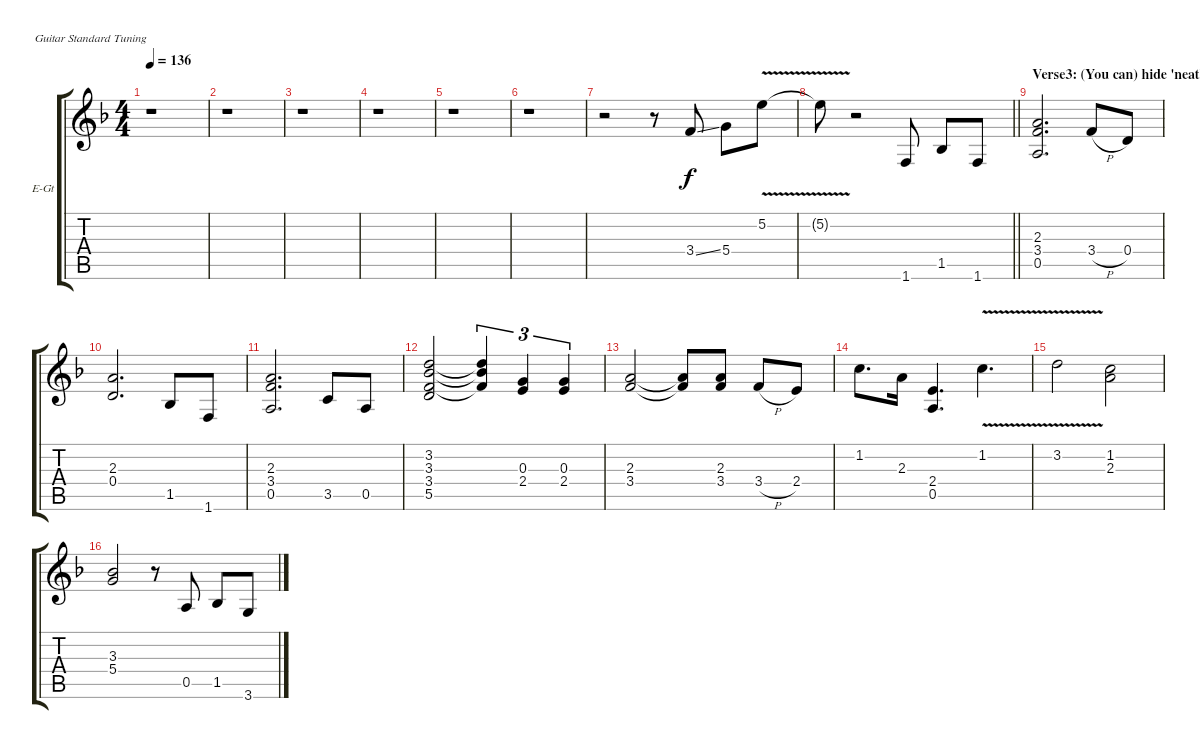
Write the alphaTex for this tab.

\bracketExtendMode groupsimilarinstruments
\firstSystemTrackNameOrientation horizontal
\otherSystemsTrackNameOrientation horizontal
\track ("Guitar 2" "E-Gt") {instrument electricguitarclean}
\staff {score tabs}
\tuning (E4 B3 G3 D3 A2 E2)
\ts (4 4)
\tempo 136
\clef g2
\ks f
r.1{dy f} |
r.1 |
r.1 |
r.1 |
r.1 |
r.1 |
r.2 r.8 3.4{ss}.8 5.4.8 5.2{v}.8 |
\barLineRight lightlight
5.2{v t}.8 r.2 1.6.8 1.5.8 1.6.8 |
\section ("" "Verse3: (You can) hide 'neath the covers")
(2.3 3.4 0.5).2{d} 3.4{h}.8 0.4.8 |
(2.3 0.4).2{d} 1.5.8 1.6.8 |
(2.3 3.4 0.5).2{d} 3.5.8 0.5.8 |
(3.2 3.3 3.4 5.5).2 (3.2{t} 3.3{t} 3.4{t}).4{tu (3 2)} (0.3 2.4).4{tu (3 2)} (0.3 2.4).4{tu (3 2)} |
(2.3 3.4).2 (2.3{t} 3.4{t}).8 (2.3 3.4).8 3.4{h}.8 2.4.8 |
1.2.8{d} 2.3.16 (2.4 0.5).4{d} 1.2{v}.4{d} |
3.2{v}.2 (1.2 2.3).2 |
(3.3 5.4).2 r.8 0.5.8 1.5.8 3.6.8
